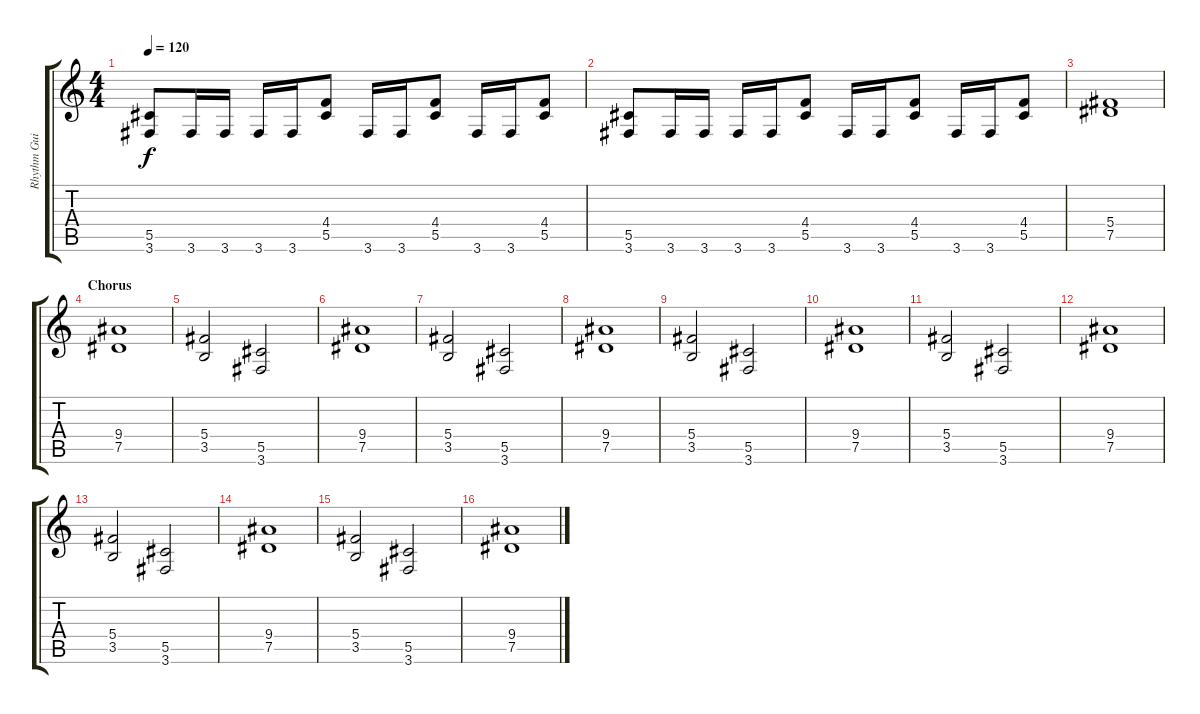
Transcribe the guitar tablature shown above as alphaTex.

\track ("Rhythm Guitar" "Rhythm Gui") {instrument distortionguitar}
\staff {score tabs}
\tuning (Eb4 Bb3 Gb3 Db3 Ab2 Eb2) {hide}
\ts (4 4)
\tempo 120
\clef g2
\ks c
(5.5 3.6).8{dy f} 3.6.16 3.6.16 3.6.16 3.6.16 (4.4 5.5).8 3.6.16 3.6.16 (4.4 5.5).8 3.6.16 3.6.16 (4.4 5.5).8 |
(5.5 3.6).8 3.6.16 3.6.16 3.6.16 3.6.16 (4.4 5.5).8 3.6.16 3.6.16 (4.4 5.5).8 3.6.16 3.6.16 (4.4 5.5).8 |
(5.4 7.5).1 |
\section ("" "Chorus")
(9.4 7.5).1 |
(5.4 3.5).2 (5.5 3.6).2 |
(9.4 7.5).1 |
(5.4 3.5).2 (5.5 3.6).2 |
(9.4 7.5).1 |
(5.4 3.5).2 (5.5 3.6).2 |
(9.4 7.5).1 |
(5.4 3.5).2 (5.5 3.6).2 |
(9.4 7.5).1 |
(5.4 3.5).2 (5.5 3.6).2 |
(9.4 7.5).1 |
(5.4 3.5).2 (5.5 3.6).2 |
(9.4 7.5).1
